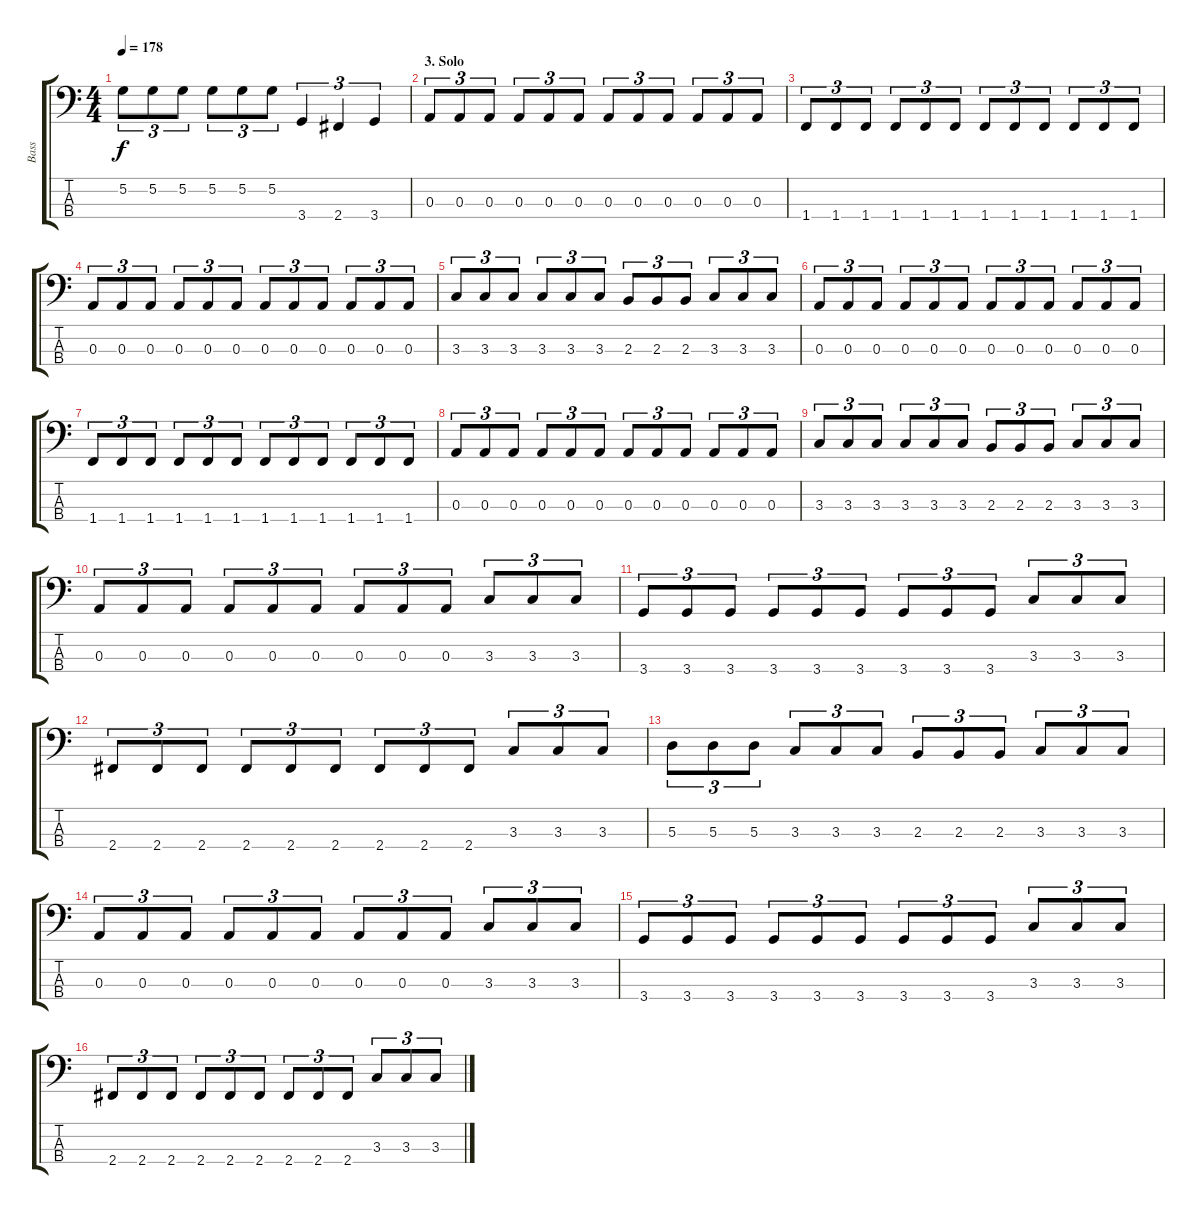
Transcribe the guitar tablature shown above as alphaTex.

\track ("Bass" "Bass") {instrument electricbassfinger}
\staff {score tabs}
\tuning (G2 D2 A1 E1) {hide}
\ts (4 4)
\tempo 178
\clef f4
\ks c
5.2.8{tu (3 2) dy f} 5.2.8{tu (3 2)} 5.2.8{tu (3 2)} 5.2.8{tu (3 2)} 5.2.8{tu (3 2)} 5.2.8{tu (3 2)} 3.4.4{tu (3 2)} 2.4.4{tu (3 2)} 3.4.4{tu (3 2)} |
\section ("" "3. Solo")
0.3.8{tu (3 2)} 0.3.8{tu (3 2)} 0.3.8{tu (3 2)} 0.3.8{tu (3 2)} 0.3.8{tu (3 2)} 0.3.8{tu (3 2)} 0.3.8{tu (3 2)} 0.3.8{tu (3 2)} 0.3.8{tu (3 2)} 0.3.8{tu (3 2)} 0.3.8{tu (3 2)} 0.3.8{tu (3 2)} |
1.4.8{tu (3 2)} 1.4.8{tu (3 2)} 1.4.8{tu (3 2)} 1.4.8{tu (3 2)} 1.4.8{tu (3 2)} 1.4.8{tu (3 2)} 1.4.8{tu (3 2)} 1.4.8{tu (3 2)} 1.4.8{tu (3 2)} 1.4.8{tu (3 2)} 1.4.8{tu (3 2)} 1.4.8{tu (3 2)} |
0.3.8{tu (3 2)} 0.3.8{tu (3 2)} 0.3.8{tu (3 2)} 0.3.8{tu (3 2)} 0.3.8{tu (3 2)} 0.3.8{tu (3 2)} 0.3.8{tu (3 2)} 0.3.8{tu (3 2)} 0.3.8{tu (3 2)} 0.3.8{tu (3 2)} 0.3.8{tu (3 2)} 0.3.8{tu (3 2)} |
3.3.8{tu (3 2)} 3.3.8{tu (3 2)} 3.3.8{tu (3 2)} 3.3.8{tu (3 2)} 3.3.8{tu (3 2)} 3.3.8{tu (3 2)} 2.3.8{tu (3 2)} 2.3.8{tu (3 2)} 2.3.8{tu (3 2)} 3.3.8{tu (3 2)} 3.3.8{tu (3 2)} 3.3.8{tu (3 2)} |
0.3.8{tu (3 2)} 0.3.8{tu (3 2)} 0.3.8{tu (3 2)} 0.3.8{tu (3 2)} 0.3.8{tu (3 2)} 0.3.8{tu (3 2)} 0.3.8{tu (3 2)} 0.3.8{tu (3 2)} 0.3.8{tu (3 2)} 0.3.8{tu (3 2)} 0.3.8{tu (3 2)} 0.3.8{tu (3 2)} |
1.4.8{tu (3 2)} 1.4.8{tu (3 2)} 1.4.8{tu (3 2)} 1.4.8{tu (3 2)} 1.4.8{tu (3 2)} 1.4.8{tu (3 2)} 1.4.8{tu (3 2)} 1.4.8{tu (3 2)} 1.4.8{tu (3 2)} 1.4.8{tu (3 2)} 1.4.8{tu (3 2)} 1.4.8{tu (3 2)} |
0.3.8{tu (3 2)} 0.3.8{tu (3 2)} 0.3.8{tu (3 2)} 0.3.8{tu (3 2)} 0.3.8{tu (3 2)} 0.3.8{tu (3 2)} 0.3.8{tu (3 2)} 0.3.8{tu (3 2)} 0.3.8{tu (3 2)} 0.3.8{tu (3 2)} 0.3.8{tu (3 2)} 0.3.8{tu (3 2)} |
3.3.8{tu (3 2)} 3.3.8{tu (3 2)} 3.3.8{tu (3 2)} 3.3.8{tu (3 2)} 3.3.8{tu (3 2)} 3.3.8{tu (3 2)} 2.3.8{tu (3 2)} 2.3.8{tu (3 2)} 2.3.8{tu (3 2)} 3.3.8{tu (3 2)} 3.3.8{tu (3 2)} 3.3.8{tu (3 2)} |
0.3.8{tu (3 2)} 0.3.8{tu (3 2)} 0.3.8{tu (3 2)} 0.3.8{tu (3 2)} 0.3.8{tu (3 2)} 0.3.8{tu (3 2)} 0.3.8{tu (3 2)} 0.3.8{tu (3 2)} 0.3.8{tu (3 2)} 3.3.8{tu (3 2)} 3.3.8{tu (3 2)} 3.3.8{tu (3 2)} |
3.4.8{tu (3 2)} 3.4.8{tu (3 2)} 3.4.8{tu (3 2)} 3.4.8{tu (3 2)} 3.4.8{tu (3 2)} 3.4.8{tu (3 2)} 3.4.8{tu (3 2)} 3.4.8{tu (3 2)} 3.4.8{tu (3 2)} 3.3.8{tu (3 2)} 3.3.8{tu (3 2)} 3.3.8{tu (3 2)} |
2.4.8{tu (3 2)} 2.4.8{tu (3 2)} 2.4.8{tu (3 2)} 2.4.8{tu (3 2)} 2.4.8{tu (3 2)} 2.4.8{tu (3 2)} 2.4.8{tu (3 2)} 2.4.8{tu (3 2)} 2.4.8{tu (3 2)} 3.3.8{tu (3 2)} 3.3.8{tu (3 2)} 3.3.8{tu (3 2)} |
5.3.8{tu (3 2)} 5.3.8{tu (3 2)} 5.3.8{tu (3 2)} 3.3.8{tu (3 2)} 3.3.8{tu (3 2)} 3.3.8{tu (3 2)} 2.3.8{tu (3 2)} 2.3.8{tu (3 2)} 2.3.8{tu (3 2)} 3.3.8{tu (3 2)} 3.3.8{tu (3 2)} 3.3.8{tu (3 2)} |
0.3.8{tu (3 2)} 0.3.8{tu (3 2)} 0.3.8{tu (3 2)} 0.3.8{tu (3 2)} 0.3.8{tu (3 2)} 0.3.8{tu (3 2)} 0.3.8{tu (3 2)} 0.3.8{tu (3 2)} 0.3.8{tu (3 2)} 3.3.8{tu (3 2)} 3.3.8{tu (3 2)} 3.3.8{tu (3 2)} |
3.4.8{tu (3 2)} 3.4.8{tu (3 2)} 3.4.8{tu (3 2)} 3.4.8{tu (3 2)} 3.4.8{tu (3 2)} 3.4.8{tu (3 2)} 3.4.8{tu (3 2)} 3.4.8{tu (3 2)} 3.4.8{tu (3 2)} 3.3.8{tu (3 2)} 3.3.8{tu (3 2)} 3.3.8{tu (3 2)} |
2.4.8{tu (3 2)} 2.4.8{tu (3 2)} 2.4.8{tu (3 2)} 2.4.8{tu (3 2)} 2.4.8{tu (3 2)} 2.4.8{tu (3 2)} 2.4.8{tu (3 2)} 2.4.8{tu (3 2)} 2.4.8{tu (3 2)} 3.3.8{tu (3 2)} 3.3.8{tu (3 2)} 3.3.8{tu (3 2)}
